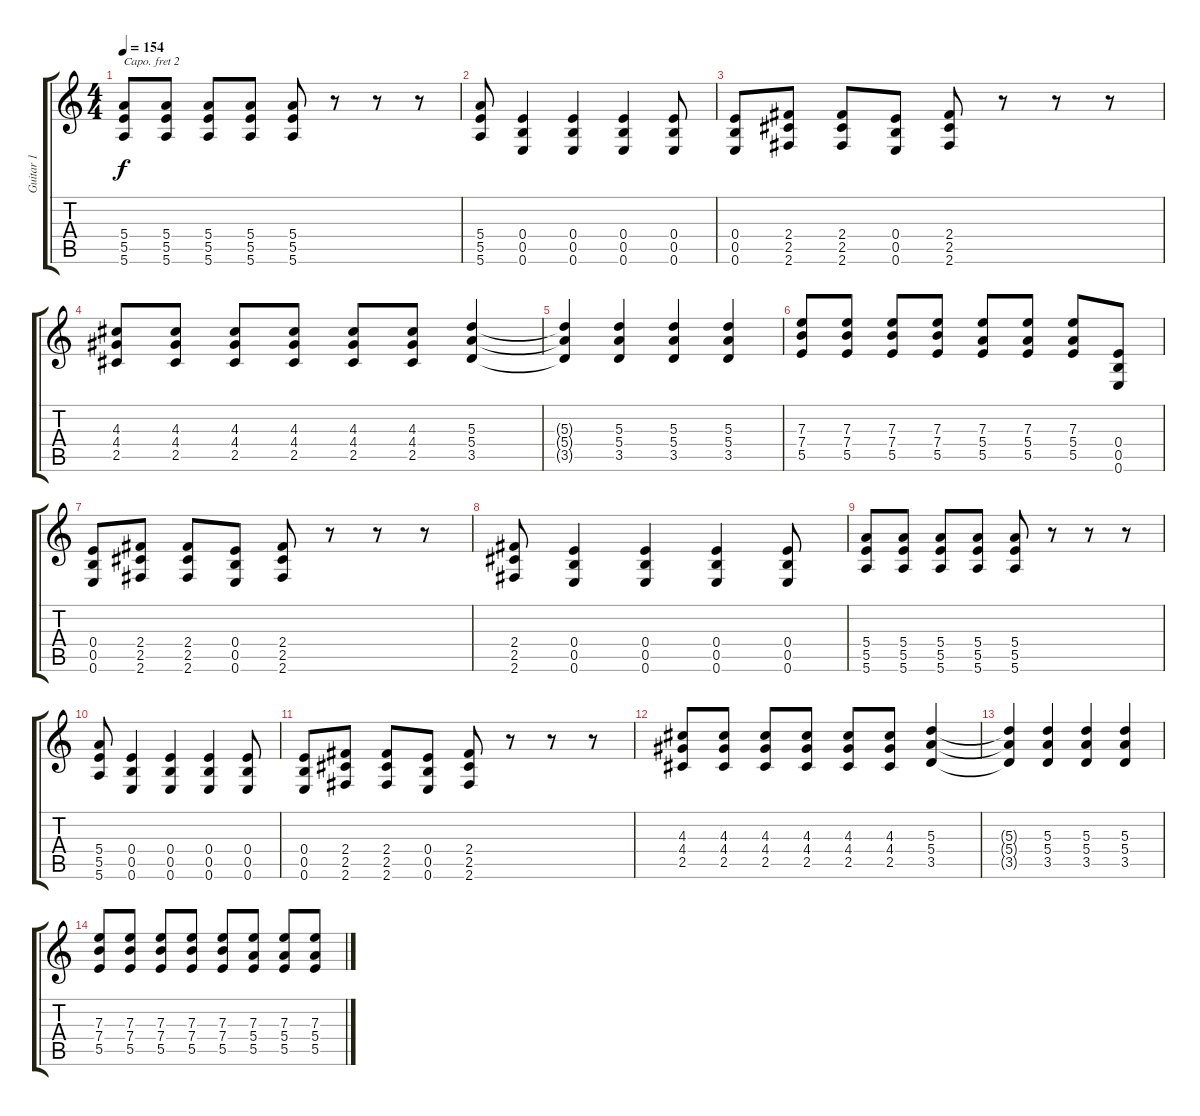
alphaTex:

\track ("Guitar 1" "Guitar 1") {instrument electricguitarclean}
\staff {score tabs}
\capo 2
\tuning (E4 B3 G3 D3 A2 D2) {hide}
\ts (4 4)
\tempo 154
\clef g2
\ks c
(5.4 5.5 5.6).8{dy f} (5.4 5.5 5.6).8 (5.4 5.5 5.6).8 (5.4 5.5 5.6).8 (5.4 5.5 5.6).8 r.8 r.8 r.8 |
(5.4 5.5 5.6).8 (0.4 0.5 0.6).4 (0.4 0.5 0.6).4 (0.4 0.5 0.6).4 (0.4 0.5 0.6).8 |
(0.4 0.5 0.6).8 (2.4 2.5 2.6).8 (2.4 2.5 2.6).8 (0.4 0.5 0.6).8 (2.4 2.5 2.6).8 r.8 r.8 r.8 |
(4.3 4.4 2.5).8 (4.3 4.4 2.5).8 (4.3 4.4 2.5).8 (4.3 4.4 2.5).8 (4.3 4.4 2.5).8 (4.3 4.4 2.5).8 (5.3 5.4 3.5).4 |
(5.3{t} 5.4{t} 3.5{t}).4 (5.3 5.4 3.5).4 (5.3 5.4 3.5).4 (5.3 5.4 3.5).4 |
(7.3 7.4 5.5).8 (7.3 7.4 5.5).8 (7.3 7.4 5.5).8 (7.3 7.4 5.5).8 (7.3 5.4 5.5).8 (7.3 5.4 5.5).8 (7.3 5.4 5.5).8 (0.4 0.5 0.6).8 |
(0.4 0.5 0.6).8 (2.4 2.5 2.6).8 (2.4 2.5 2.6).8 (0.4 0.5 0.6).8 (2.4 2.5 2.6).8 r.8 r.8 r.8 |
(2.4 2.5 2.6).8 (0.4 0.5 0.6).4 (0.4 0.5 0.6).4 (0.4 0.5 0.6).4 (0.4 0.5 0.6).8 |
(5.4 5.5 5.6).8 (5.4 5.5 5.6).8 (5.4 5.5 5.6).8 (5.4 5.5 5.6).8 (5.4 5.5 5.6).8 r.8 r.8 r.8 |
(5.4 5.5 5.6).8 (0.4 0.5 0.6).4 (0.4 0.5 0.6).4 (0.4 0.5 0.6).4 (0.4 0.5 0.6).8 |
(0.4 0.5 0.6).8 (2.4 2.5 2.6).8 (2.4 2.5 2.6).8 (0.4 0.5 0.6).8 (2.4 2.5 2.6).8 r.8 r.8 r.8 |
(4.3 4.4 2.5).8 (4.3 4.4 2.5).8 (4.3 4.4 2.5).8 (4.3 4.4 2.5).8 (4.3 4.4 2.5).8 (4.3 4.4 2.5).8 (5.3 5.4 3.5).4 |
(5.3{t} 5.4{t} 3.5{t}).4 (5.3 5.4 3.5).4 (5.3 5.4 3.5).4 (5.3 5.4 3.5).4 |
(7.3 7.4 5.5).8 (7.3 7.4 5.5).8 (7.3 7.4 5.5).8 (7.3 7.4 5.5).8 (7.3 7.4 5.5).8 (7.3 5.4 5.5).8 (7.3 5.4 5.5).8 (7.3 5.4 5.5).8
